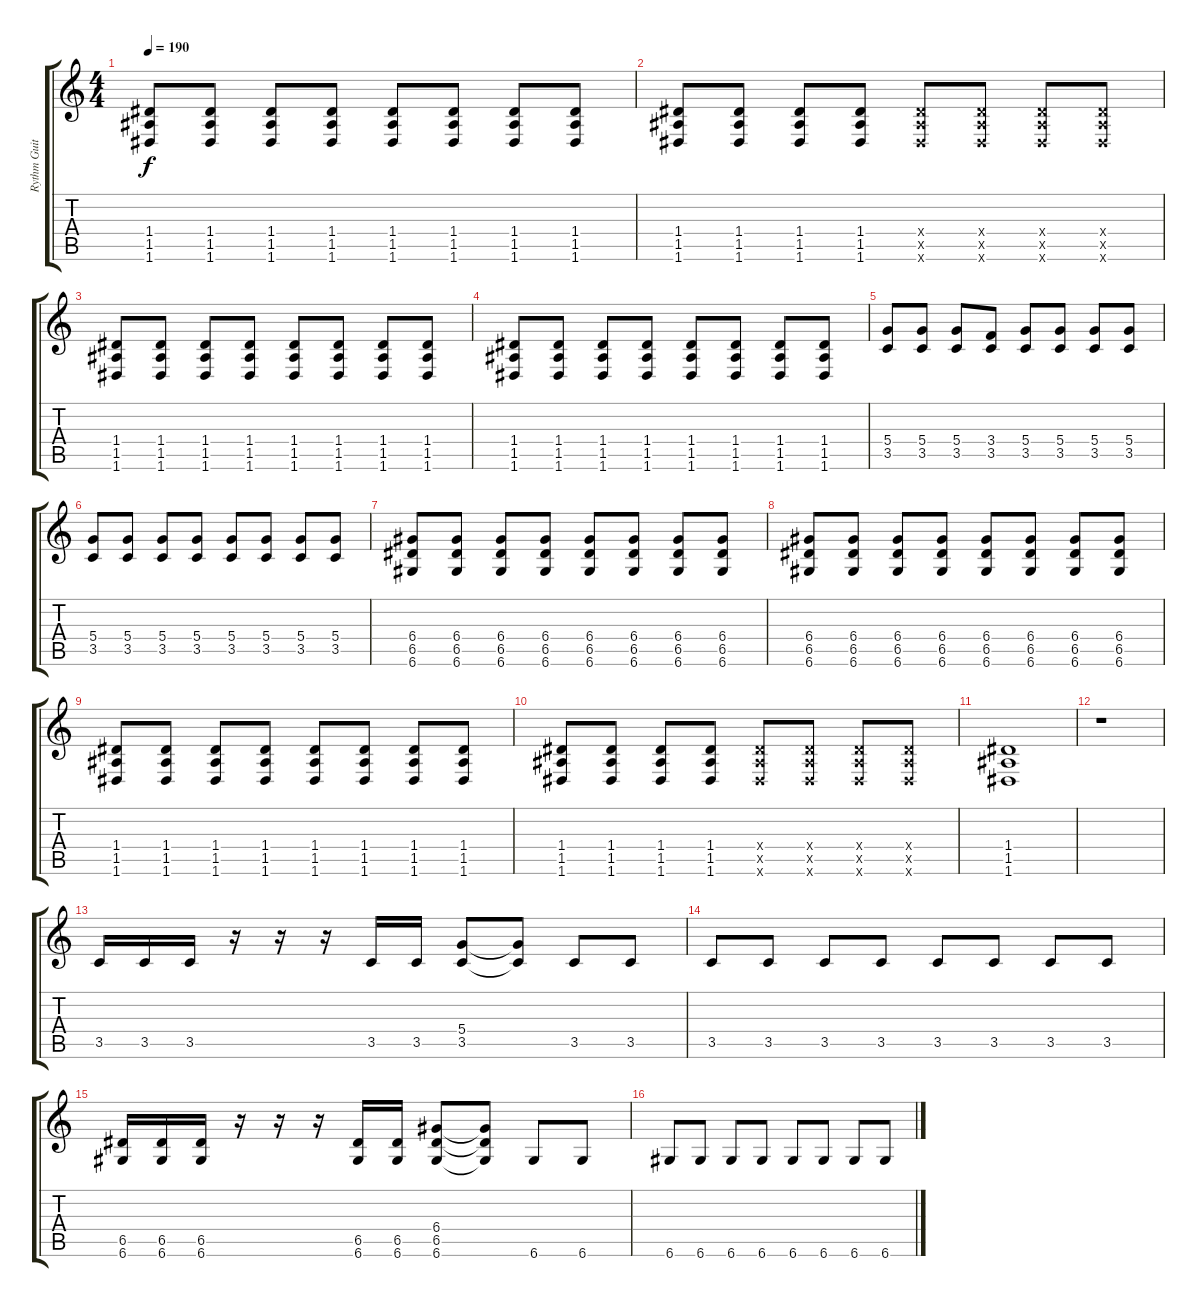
\track ("Rythm Guitar" "Rythm Guit") {instrument distortionguitar}
\staff {score tabs}
\tuning (E4 B3 G3 D3 A2 D2) {hide}
\ts (4 4)
\tempo 190
\clef g2
\ks c
(1.4 1.5 1.6).8{dy f} (1.4 1.5 1.6).8 (1.4 1.5 1.6).8 (1.4 1.5 1.6).8 (1.4 1.5 1.6).8 (1.4 1.5 1.6).8 (1.4 1.5 1.6).8 (1.4 1.5 1.6).8 |
(1.4 1.5 1.6).8 (1.4 1.5 1.6).8 (1.4 1.5 1.6).8 (1.4 1.5 1.6).8 (1.4{x} 1.5{x} 1.6{x}).8 (1.4{x} 1.5{x} 1.6{x}).8 (1.4{x} 1.5{x} 1.6{x}).8 (1.4{x} 1.5{x} 1.6{x}).8 |
(1.4 1.5 1.6).8 (1.4 1.5 1.6).8 (1.4 1.5 1.6).8 (1.4 1.5 1.6).8 (1.4 1.5 1.6).8 (1.4 1.5 1.6).8 (1.4 1.5 1.6).8 (1.4 1.5 1.6).8 |
(1.4 1.5 1.6).8 (1.4 1.5 1.6).8 (1.4 1.5 1.6).8 (1.4 1.5 1.6).8 (1.4 1.5 1.6).8 (1.4 1.5 1.6).8 (1.4 1.5 1.6).8 (1.4 1.5 1.6).8 |
(5.4 3.5).8 (5.4 3.5).8 (5.4 3.5).8 (3.4 3.5).8 (5.4 3.5).8 (5.4 3.5).8 (5.4 3.5).8 (5.4 3.5).8 |
(5.4 3.5).8 (5.4 3.5).8 (5.4 3.5).8 (5.4 3.5).8 (5.4 3.5).8 (5.4 3.5).8 (5.4 3.5).8 (5.4 3.5).8 |
(6.4 6.5 6.6).8 (6.4 6.5 6.6).8 (6.4 6.5 6.6).8 (6.4 6.5 6.6).8 (6.4 6.5 6.6).8 (6.4 6.5 6.6).8 (6.4 6.5 6.6).8 (6.4 6.5 6.6).8 |
(6.4 6.5 6.6).8 (6.4 6.5 6.6).8 (6.4 6.5 6.6).8 (6.4 6.5 6.6).8 (6.4 6.5 6.6).8 (6.4 6.5 6.6).8 (6.4 6.5 6.6).8 (6.4 6.5 6.6).8 |
(1.4 1.5 1.6).8 (1.4 1.5 1.6).8 (1.4 1.5 1.6).8 (1.4 1.5 1.6).8 (1.4 1.5 1.6).8 (1.4 1.5 1.6).8 (1.4 1.5 1.6).8 (1.4 1.5 1.6).8 |
(1.4 1.5 1.6).8 (1.4 1.5 1.6).8 (1.4 1.5 1.6).8 (1.4 1.5 1.6).8 (1.4{x} 1.5{x} 1.6{x}).8 (1.4{x} 1.5{x} 1.6{x}).8 (1.4{x} 1.5{x} 1.6{x}).8 (1.4{x} 1.5{x} 1.6{x}).8 |
(1.4 1.5 1.6).1 |
r.1 |
3.5.16 3.5.16 3.5.16 r.16 r.16 r.16 3.5.16 3.5.16 (5.4 3.5).8 (5.4{t} 3.5{t}).8 3.5.8 3.5.8 |
3.5.8 3.5.8 3.5.8 3.5.8 3.5.8 3.5.8 3.5.8 3.5.8 |
(6.5 6.6).16 (6.5 6.6).16 (6.5 6.6).16 r.16 r.16 r.16 (6.5 6.6).16 (6.5 6.6).16 (6.4 6.5 6.6).8 (6.4{t} 6.5{t} 6.6{t}).8 6.6.8 6.6.8 |
6.6.8 6.6.8 6.6.8 6.6.8 6.6.8 6.6.8 6.6.8 6.6.8
